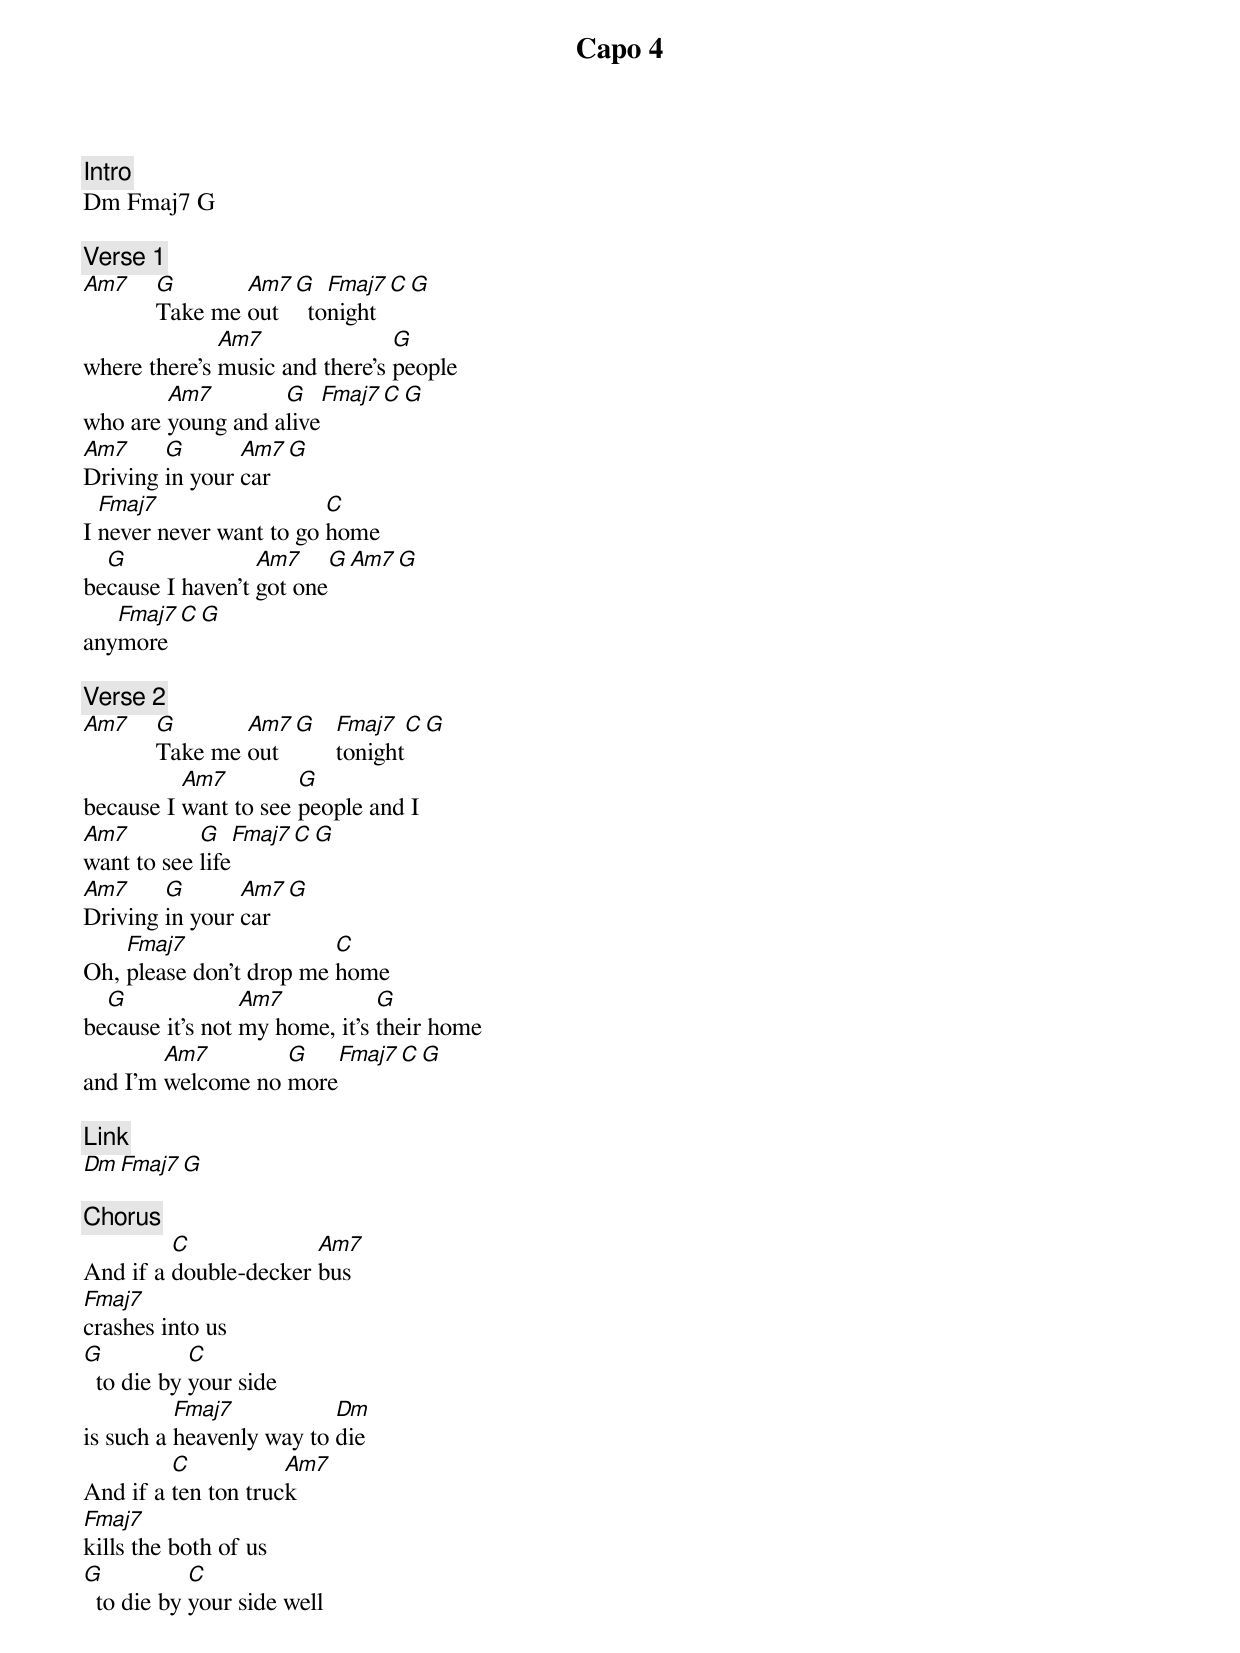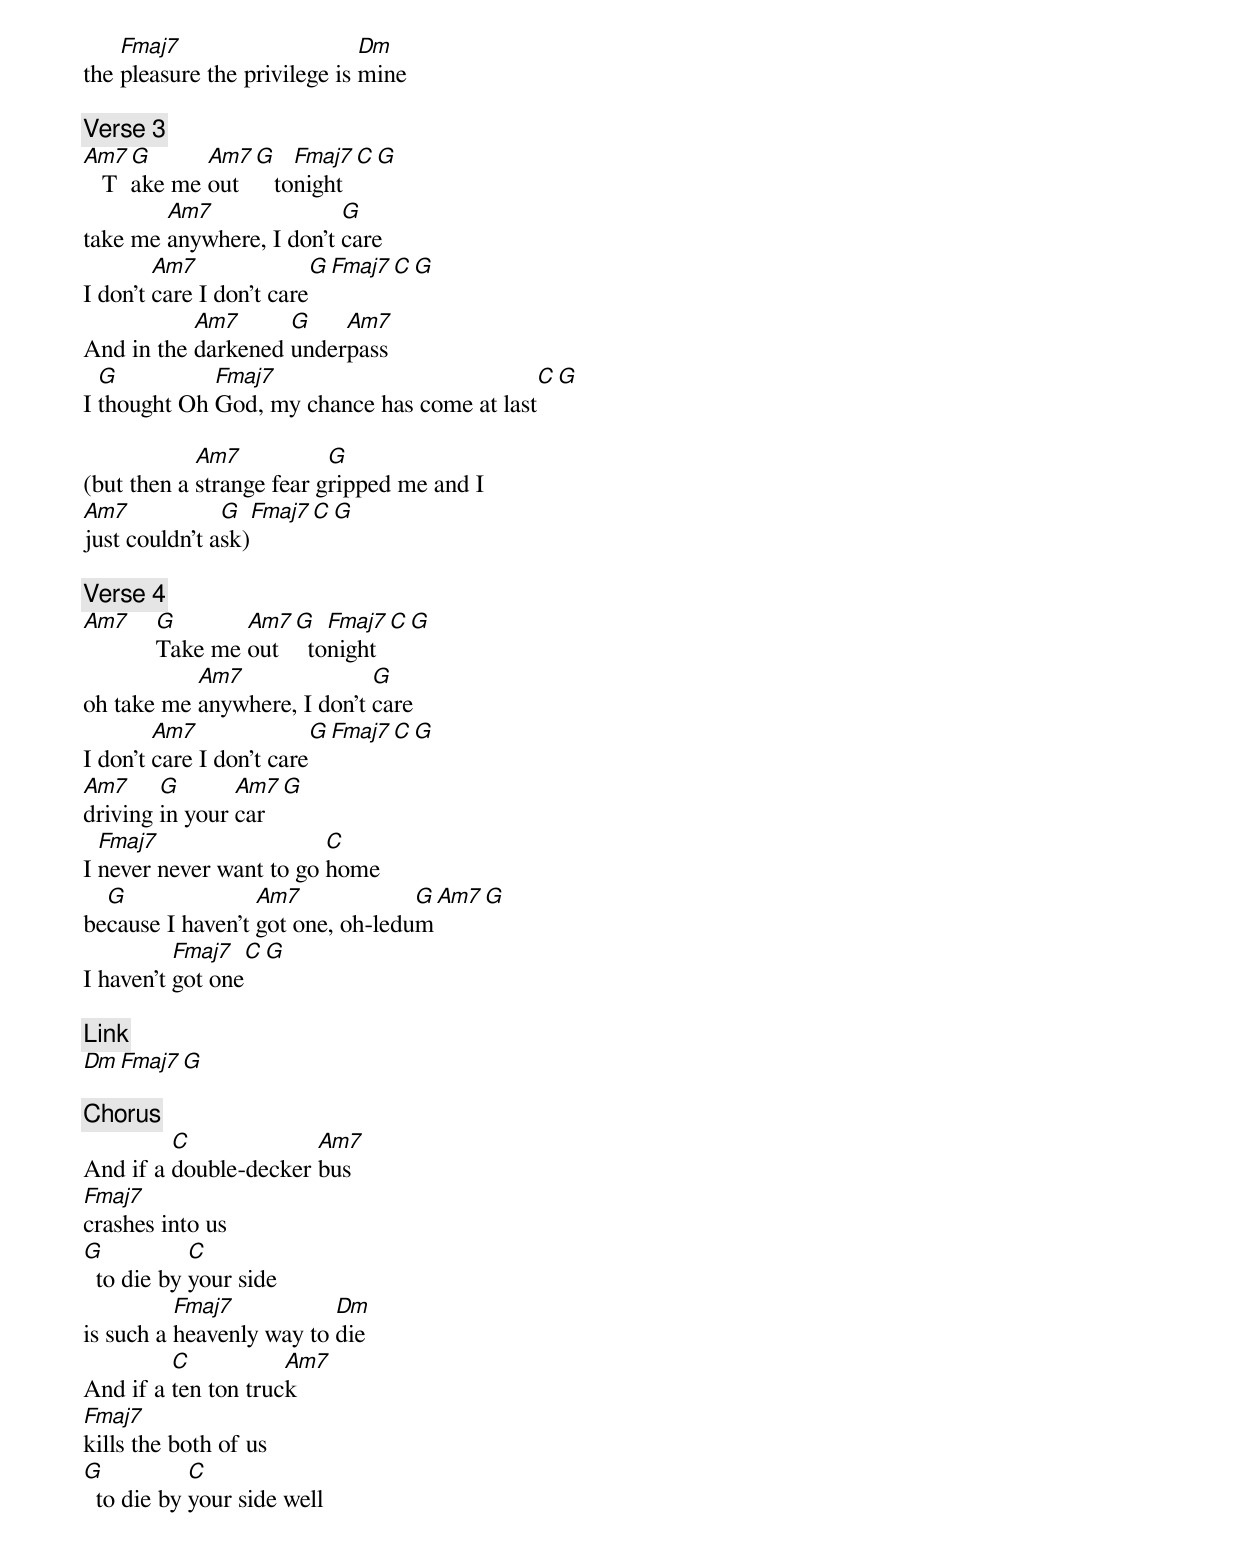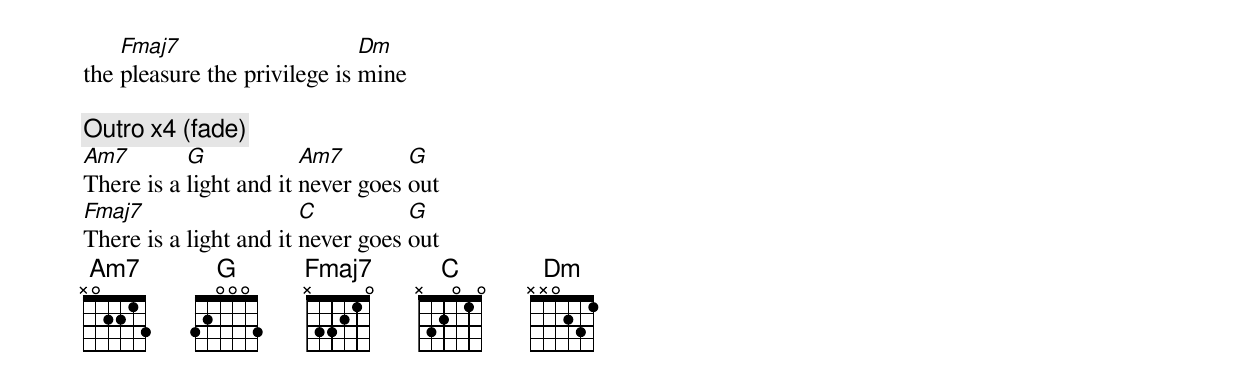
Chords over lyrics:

Capo 4

[Intro]
Dm Fmaj7 G

[Verse 1]
Am7 G       Am7  G   Fmaj7   C  G
    Take me out    tonight
              Am7               G
where there's music and there's people
        Am7        G     Fmaj7   C  G
who are young and alive
Am7     G       Am7   G
Driving in your car
  Fmaj7                  C
I never never want to go home
  G               Am7    G Am7  G
because I haven't got one
   Fmaj7   C  G
anymore

[Verse 2]
Am7 G       Am7  G  Fmaj7     C G
    Take me out     tonight
          Am7         G
because I want to see people and I
Am7         G      Fmaj7   C G
want to see life
Am7     G       Am7   G
Driving in your car
    Fmaj7                C
Oh, please don't drop me home
  G              Am7           G
because it's not my home, it's their home
        Am7        G     Fmaj7    C G
and I'm welcome no more

[Link]
Dm  Fmaj7   G

[Chorus]
         C             Am7
And if a double-decker bus
Fmaj7
crashes into us
G           C
  to die by your side
          Fmaj7           Dm
is such a heavenly way to die
         C           Am7
And if a ten ton truck
Fmaj7
kills the both of us
G           C
  to die by your side well
    Fmaj7                     Dm
the pleasure the privilege is mine

[Verse 3]
Am7 G      Am7 G    Fmaj7    C G
   Take me out    tonight
        Am7               G
take me anywhere, I don't care
        Am7              G Fmaj7 C G
I don't care I don't care
           Am7      G    Am7
And in the darkened underpass
  G          Fmaj7                             C G
I thought Oh God, my chance has come at last

            Am7           G
(but then a strange fear gripped me and I
Am7            G    Fmaj7 C G
just couldn't ask)

[Verse 4]
Am7 G       Am7 G   Fmaj7    C G
    Take me out   tonight
           Am7               G
oh take me anywhere, I don't care
        Am7              G Fmaj7 C G
I don't care I don't care
Am7     G       Am7  G
driving in your car
  Fmaj7                  C
I never never want to go home
  G               Am7             G Am7 G
because I haven't got one, oh-ledum
          Fmaj7       C G
I haven't got one

[Link]
Dm  Fmaj7   G

[Chorus]
         C             Am7
And if a double-decker bus
Fmaj7
crashes into us
G           C
  to die by your side
          Fmaj7           Dm
is such a heavenly way to die
         C           Am7
And if a ten ton truck
Fmaj7
kills the both of us
G           C
  to die by your side well
    Fmaj7                     Dm
the pleasure the privilege is mine

[Outro] x4 (fade)
Am7        G            Am7        G
There is a light and it never goes out
Fmaj7                   C          G
There is a light and it never goes out
